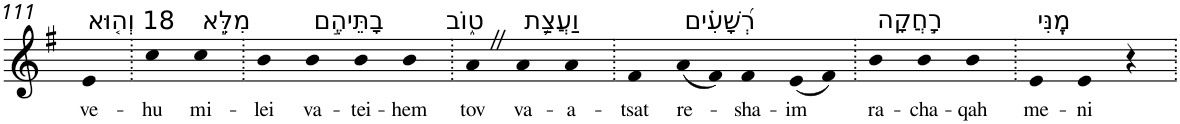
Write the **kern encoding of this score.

**kern	**text
*part1	*part1
*staff1	*staff1
*I"Piano	*
*I'Pno	*
!!LO:PB:g=z
*clefG2	*
*k[f#]	*
*G:	*
=111	=111
!LO:TX:a:t=18 וְה֤וּא	!
!	!LO:LY:b
4e	ve-
=112.	=112.
!	!LO:LY:b
4cc	-hu
!LO:TX:a:t=מִלֵּ֣א	!
!	!LO:LY:b
4cc	mi-
=113.	=113.
!	!LO:LY:b
4b	-lei
!LO:TX:a:t=בָתֵּיהֶ֣ם	!
!	!LO:LY:b
4b	va-
!	!LO:LY:b
4b	-tei-
!	!LO:LY:b
4b	-hem
=114.	=114.
!LO:TX:a:t=ט֑וֹב	!
!	!LO:LY:b
4aZ	tov
!LO:TX:a:t=וַעֲצַ֥ת	!
!	!LO:LY:b
4a	va-
!	!LO:LY:b
4a	-a-
=115.	=115.
!	!LO:LY:b
4f#	-tsat
!LO:TX:a:t=רְ֝שָׁעִ֗ים	!
!	!LO:LY:b
(8a	re-
8f#)	.
!	!LO:LY:b
4f#	-sha-
!	!LO:LY:b
(8e	-im
8f#)	.
=116.	=116.
!LO:TX:a:t=רָ֣חֲקָה	!
!	!LO:LY:b
4b	ra-
!	!LO:LY:b
4b	-cha-
!	!LO:LY:b
4b	-qah
=117.	=117.
!LO:TX:a:t=מֶֽנִּי	!
!	!LO:LY:b
4e	me-
!	!LO:LY:b
4e	-ni
4r	.
=.	=.
*-	*-
